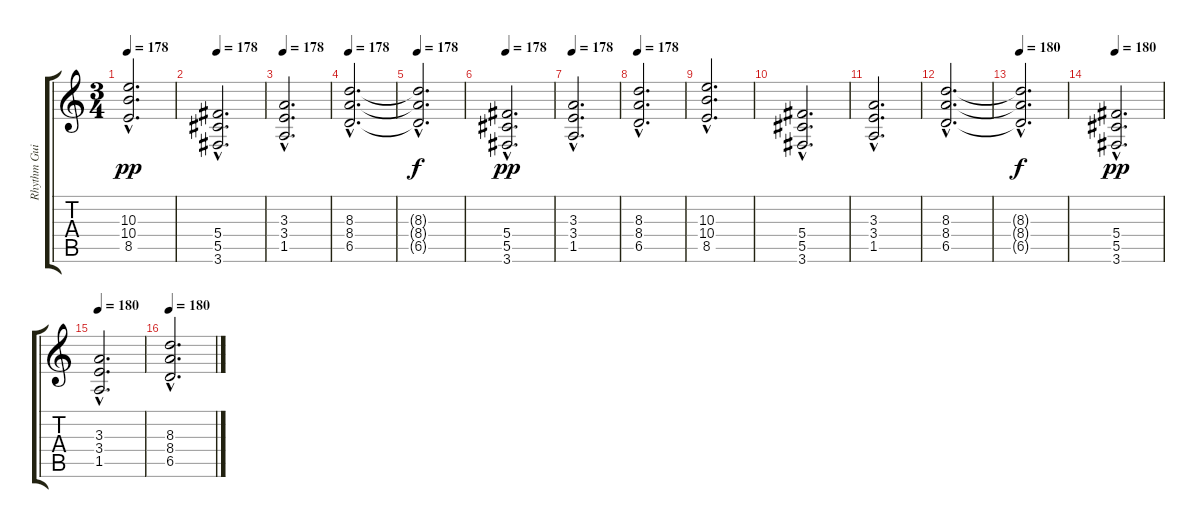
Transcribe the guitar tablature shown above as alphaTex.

\track ("Rhythm Guitar " "Rhythm Gui") {instrument distortionguitar}
\staff {score tabs}
\tuning (Eb4 Bb3 Gb3 Db3 Ab2 Eb2) {hide}
\ts (3 4)
\tempo 178
\clef g2
\ks c
(10.3{hac} 10.4{hac} 8.5{hac}).2{d dy pp} |
\tempo 178
(5.4{hac} 5.5{hac} 3.6{hac}).2{d} |
\tempo 178
(3.3{hac} 3.4{hac} 1.5{hac}).2{d} |
\tempo 178
(8.3{hac} 8.4{hac} 6.5{hac}).2{d} |
\tempo 178
(8.3{hac t} 8.4{hac t} 6.5{hac t}).2{d dy f} |
\tempo 178
(5.4{hac} 5.5{hac} 3.6{hac}).2{d dy pp volume 15 instrument distortionguitar} |
\tempo 178
(3.3{hac} 3.4{hac} 1.5{hac}).2{d} |
\tempo 178
(8.3{hac} 8.4{hac} 6.5{hac}).2{d} |
(10.3{hac} 10.4{hac} 8.5{hac}).2{d} |
(5.4{hac} 5.5{hac} 3.6{hac}).2{d} |
(3.3{hac} 3.4{hac} 1.5{hac}).2{d} |
(8.3{hac} 8.4{hac} 6.5{hac}).2{d} |
\tempo 180
(8.3{hac t} 8.4{hac t} 6.5{hac t}).2{d dy f} |
\tempo 180
(5.4{hac} 5.5{hac} 3.6{hac}).2{d dy pp} |
\tempo 180
(3.3{hac} 3.4{hac} 1.5{hac}).2{d} |
\tempo 180
(8.3{hac} 8.4{hac} 6.5{hac}).2{d}
